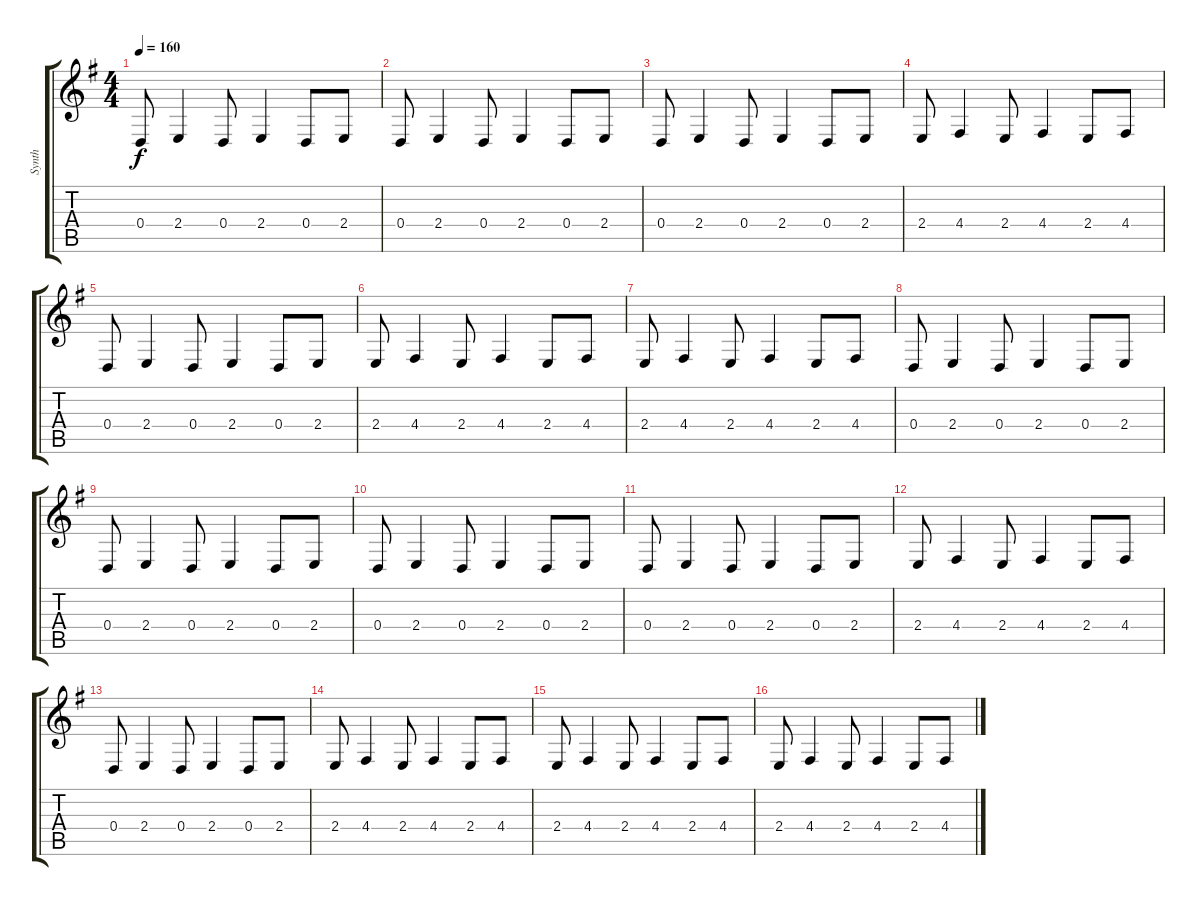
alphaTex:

\track ("Synth" "Synth") {instrument rockorgan}
\staff {score tabs}
\tuning (E4 B3 G3 D3 A2 E2) {hide}
\ts (4 4)
\tempo 160
\clef g2
\ks g
0.4.8{dy f} 2.4.4 0.4.8 2.4.4 0.4.8 2.4.8 |
0.4.8 2.4.4 0.4.8 2.4.4 0.4.8 2.4.8 |
0.4.8 2.4.4 0.4.8 2.4.4 0.4.8 2.4.8 |
2.4.8 4.4.4 2.4.8 4.4.4 2.4.8 4.4.8 |
0.4.8 2.4.4 0.4.8 2.4.4 0.4.8 2.4.8 |
2.4.8 4.4.4 2.4.8 4.4.4 2.4.8 4.4.8 |
2.4.8 4.4.4 2.4.8 4.4.4 2.4.8 4.4.8 |
0.4.8 2.4.4 0.4.8 2.4.4 0.4.8 2.4.8 |
0.4.8 2.4.4 0.4.8 2.4.4 0.4.8 2.4.8 |
0.4.8 2.4.4 0.4.8 2.4.4 0.4.8 2.4.8 |
0.4.8 2.4.4 0.4.8 2.4.4 0.4.8 2.4.8 |
2.4.8 4.4.4 2.4.8 4.4.4 2.4.8 4.4.8 |
0.4.8 2.4.4 0.4.8 2.4.4 0.4.8 2.4.8 |
2.4.8 4.4.4 2.4.8 4.4.4 2.4.8 4.4.8 |
2.4.8 4.4.4 2.4.8 4.4.4 2.4.8 4.4.8 |
2.4.8 4.4.4 2.4.8 4.4.4 2.4.8 4.4.8
